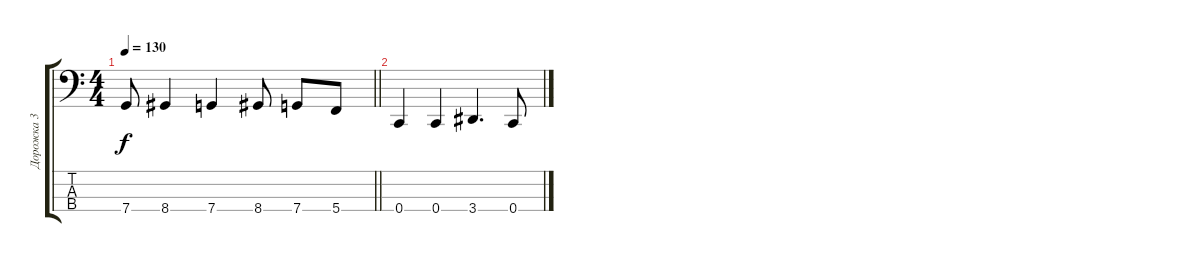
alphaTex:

\track ("Дорожка 3" "Дорожка 3") {instrument electricbassfinger}
\staff {score tabs}
\tuning (F2 C2 G1 C1) {hide}
\ts (4 4)
\tempo 130
\clef f4
\barLineRight lightlight
\ks c
7.4.8{dy f} 8.4.4 7.4.4 8.4.8 7.4.8 5.4.8 |
0.4.4 0.4.4 3.4.4{d} 0.4.8
